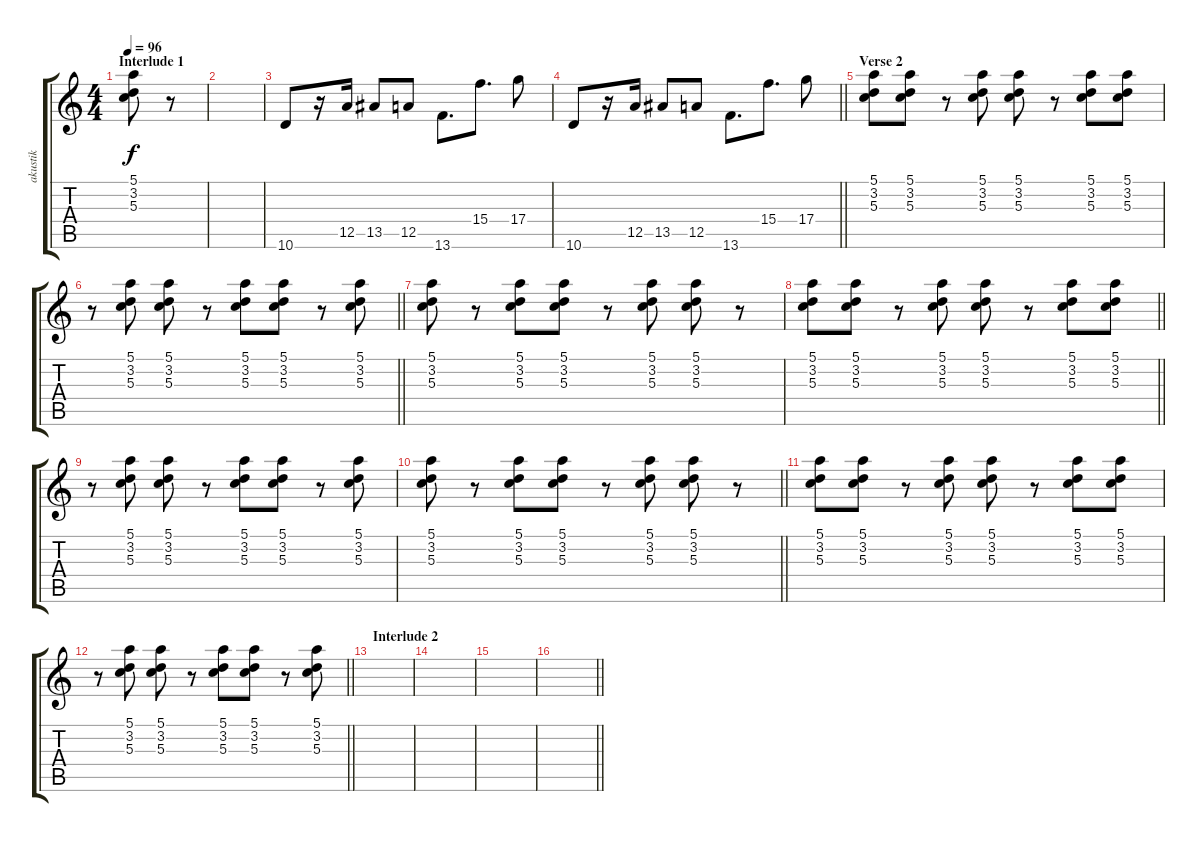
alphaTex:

\track ("akustik" "akustik") {instrument electricguitarclean}
\staff {score tabs}
\tuning (E4 B3 G3 D3 A2 E2) {hide}
\ts (4 4)
\section ("" "Interlude 1")
\tempo 96
\clef g2
\ks c
(5.1 3.2 5.3).8{dy f} r.8 |
|
10.6.8 r.16 12.5.16 13.5.8 12.5.8 13.6.8{d} 15.4.8{d} 17.4.8 |
\barLineRight lightlight
10.6.8 r.16 12.5.16 13.5.8 12.5.8 13.6.8{d} 15.4.8{d} 17.4.8 |
\section ("" "Verse 2")
(5.1 3.2 5.3).8 (5.1 3.2 5.3).8 r.8 (5.1 3.2 5.3).8 (5.1 3.2 5.3).8 r.8 (5.1 3.2 5.3).8 (5.1 3.2 5.3).8 |
\barLineRight lightlight
r.8 (5.1 3.2 5.3).8 (5.1 3.2 5.3).8 r.8 (5.1 3.2 5.3).8 (5.1 3.2 5.3).8 r.8 (5.1 3.2 5.3).8 |
(5.1 3.2 5.3).8 r.8 (5.1 3.2 5.3).8 (5.1 3.2 5.3).8 r.8 (5.1 3.2 5.3).8 (5.1 3.2 5.3).8 r.8 |
\barLineRight lightlight
(5.1 3.2 5.3).8 (5.1 3.2 5.3).8 r.8 (5.1 3.2 5.3).8 (5.1 3.2 5.3).8 r.8 (5.1 3.2 5.3).8 (5.1 3.2 5.3).8 |
r.8 (5.1 3.2 5.3).8 (5.1 3.2 5.3).8 r.8 (5.1 3.2 5.3).8 (5.1 3.2 5.3).8 r.8 (5.1 3.2 5.3).8 |
\barLineRight lightlight
(5.1 3.2 5.3).8 r.8 (5.1 3.2 5.3).8 (5.1 3.2 5.3).8 r.8 (5.1 3.2 5.3).8 (5.1 3.2 5.3).8 r.8 |
(5.1 3.2 5.3).8 (5.1 3.2 5.3).8 r.8 (5.1 3.2 5.3).8 (5.1 3.2 5.3).8 r.8 (5.1 3.2 5.3).8 (5.1 3.2 5.3).8 |
\barLineRight lightlight
r.8 (5.1 3.2 5.3).8 (5.1 3.2 5.3).8 r.8 (5.1 3.2 5.3).8 (5.1 3.2 5.3).8 r.8 (5.1 3.2 5.3).8 |
\section ("" "Interlude 2")
|
|
|
\barLineRight lightlight
